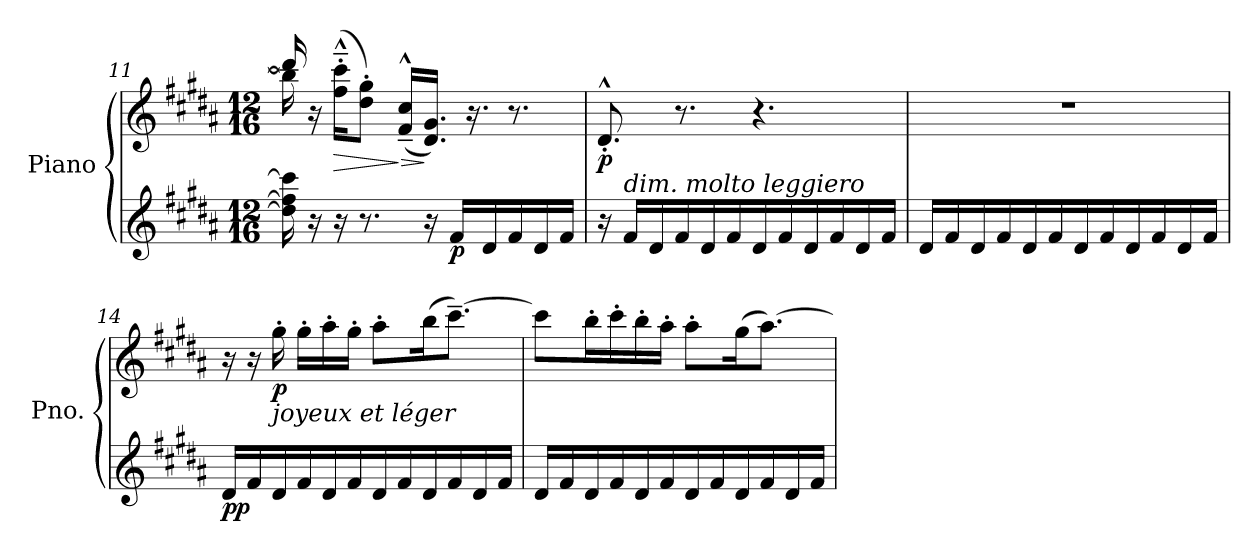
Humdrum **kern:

**kern	**kern	**dynam
*part1	*part1	*part1
*staff2	*staff1	*staff1/2
*I"Piano	*	*
*I'Pno.	*	*
*clefG2	*clefG2	*
*k[f#c#g#d#a#]	*k[f#c#g#d#a#]	*
*M12/16	*M12/16	*
=11	=11	=11
*	*^	*
16dd#\] 16ff#\] 16ccc#\]	16ddd#/]	16bb\]	.
16r	16r	2ryy	.
!	!	!	!LO:HP:b
16r	(>16ff#\'~^^ 16ccc#\'~^^KL	.	>
8.r	8dd#\' 8gg#\'J)	.	.
!	!	!	!LO:HP:n=1:b
.	(<16f#/~^^ 16cc#/~^^LL	.	] >
16r	16.d#/ 16.g#/JJ)	.	]
!	!	!	!LO:DY:b=2
16f#/LL	.	.	p
.	16.r	.	.
16d#/	.	.	.
16f#/	8.r	8.ryy	.
16d#/	.	.	.
16f#/JJ	.	.	.
*	*v	*v	*
=12	=12	=12
!	!	!LO:DY:b
16r	8.d#'^^/	p
!LO:TX:a:i:t=dim. molto leggiero	!	!
16f#/LL	.	.
16d#/	.	.
16f#/	8.r	.
16d#/	.	.
16f#/	.	.
16d#/	4.r	.
16f#/	.	.
16d#/	.	.
16f#/	.	.
16d#/	.	.
16f#/JJ	.	.
!!LO:LB:g=z
=13	=13	=13
16d#/LL	2.r	.
16f#/	.	.
16d#/	.	.
16f#/	.	.
16d#/	.	.
16f#/	.	.
16d#/	.	.
16f#/	.	.
16d#/	.	.
16f#/	.	.
16d#/	.	.
16f#/JJ	.	.
=14	=14	=14
!	!	!LO:DY:b=2
16d#/LL	16r	pp
16f#/	16r	.
!	!LO:TX:b:i:t=joyeux et léger	!
!	!	!LO:DY:b
16d#/	16gg#'\	p
16f#/	16gg#'\LL	.
16d#/	16aa#'\	.
16f#/	16gg#'\JJ	.
16d#/	8aa#'\L	.
16f#/	.	.
16d#/	(>16bb\K	.
16f#/	[8.ccc#~\J)	.
16d#/	.	.
16f#/JJ	.	.
=15	=15	=15
16d#/LL	8ccc#\L]	.
16f#/	.	.
16d#/	16bb'\L	.
16f#/	16ccc#'\	.
16d#/	16bb'\	.
16f#/	16aa#'\JJ	.
16d#/	8aa#'\L	.
16f#/	.	.
16d#/	(>16gg#\K	.
16f#/	[8.aa#\J)	.
16d#/	.	.
16f#/JJ	.	.
=	=	=
*-	*-	*-
